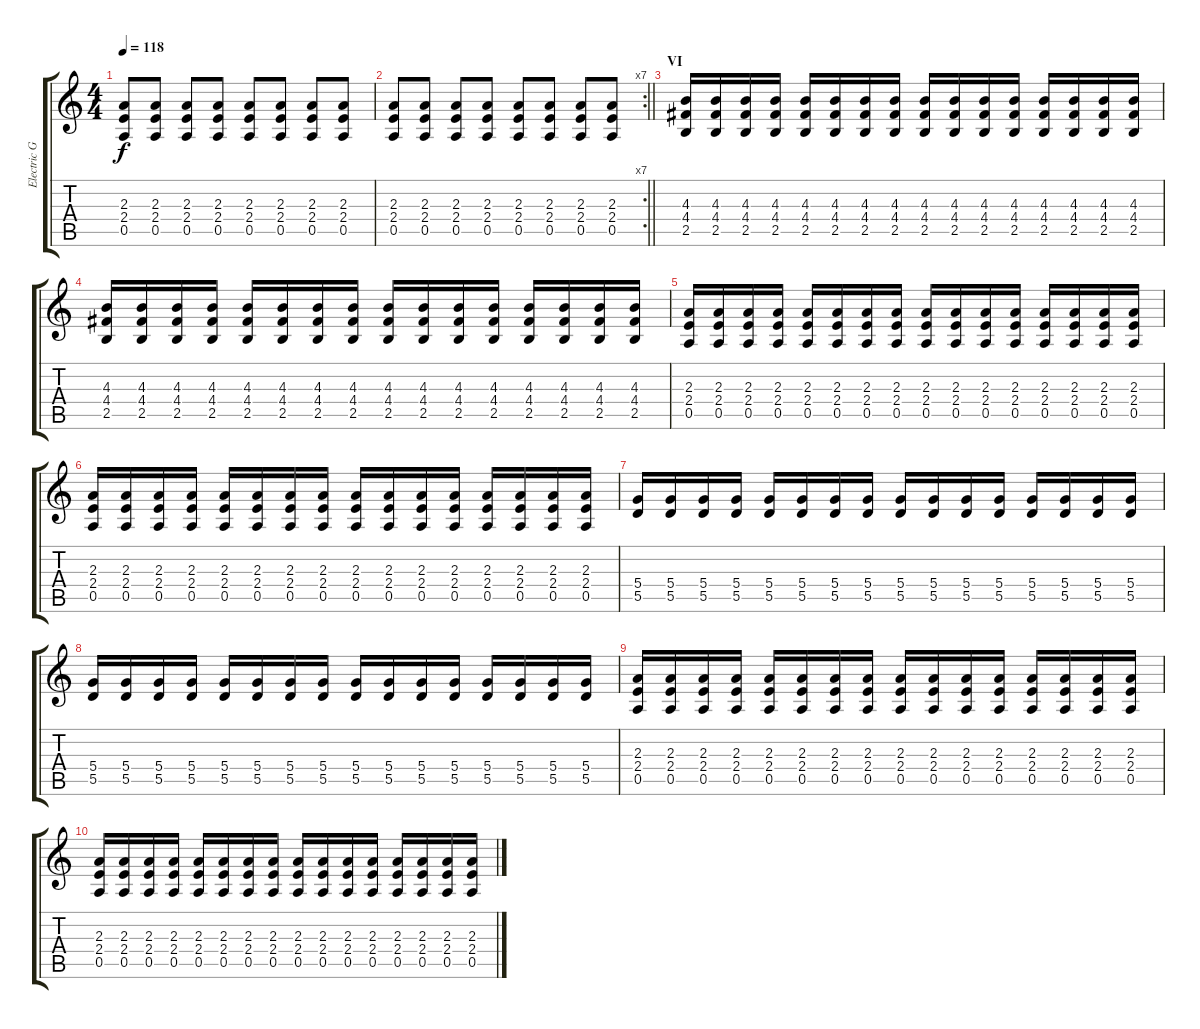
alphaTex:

\track ("Electric Guitar" "Electric G") {instrument overdrivenguitar}
\staff {score tabs}
\tuning (E4 B3 G3 D3 A2 D2) {hide}
\ts (4 4)
\tempo 118
\clef g2
\ks c
(2.3 2.4 0.5).8{dy f} (2.3 2.4 0.5).8 (2.3 2.4 0.5).8 (2.3 2.4 0.5).8 (2.3 2.4 0.5).8 (2.3 2.4 0.5).8 (2.3 2.4 0.5).8 (2.3 2.4 0.5).8 |
\rc 7
\barLineRight lightlight
(2.3 2.4 0.5).8 (2.3 2.4 0.5).8 (2.3 2.4 0.5).8 (2.3 2.4 0.5).8 (2.3 2.4 0.5).8 (2.3 2.4 0.5).8 (2.3 2.4 0.5).8 (2.3 2.4 0.5).8{volume 11} |
\section ("" "VI")
(4.3 4.4 2.5).16 (4.3 4.4 2.5).16 (4.3 4.4 2.5).16 (4.3 4.4 2.5).16 (4.3 4.4 2.5).16 (4.3 4.4 2.5).16 (4.3 4.4 2.5).16 (4.3 4.4 2.5).16 (4.3 4.4 2.5).16 (4.3 4.4 2.5).16 (4.3 4.4 2.5).16 (4.3 4.4 2.5).16 (4.3 4.4 2.5).16 (4.3 4.4 2.5).16 (4.3 4.4 2.5).16 (4.3 4.4 2.5).16 |
(4.3 4.4 2.5).16 (4.3 4.4 2.5).16 (4.3 4.4 2.5).16 (4.3 4.4 2.5).16 (4.3 4.4 2.5).16 (4.3 4.4 2.5).16 (4.3 4.4 2.5).16 (4.3 4.4 2.5).16 (4.3 4.4 2.5).16 (4.3 4.4 2.5).16 (4.3 4.4 2.5).16 (4.3 4.4 2.5).16 (4.3 4.4 2.5).16 (4.3 4.4 2.5).16 (4.3 4.4 2.5).16 (4.3 4.4 2.5).16 |
(2.3 2.4 0.5).16 (2.3 2.4 0.5).16 (2.3 2.4 0.5).16 (2.3 2.4 0.5).16 (2.3 2.4 0.5).16 (2.3 2.4 0.5).16 (2.3 2.4 0.5).16 (2.3 2.4 0.5).16 (2.3 2.4 0.5).16 (2.3 2.4 0.5).16 (2.3 2.4 0.5).16 (2.3 2.4 0.5).16 (2.3 2.4 0.5).16 (2.3 2.4 0.5).16 (2.3 2.4 0.5).16 (2.3 2.4 0.5).16 |
(2.3 2.4 0.5).16 (2.3 2.4 0.5).16 (2.3 2.4 0.5).16 (2.3 2.4 0.5).16 (2.3 2.4 0.5).16 (2.3 2.4 0.5).16 (2.3 2.4 0.5).16 (2.3 2.4 0.5).16 (2.3 2.4 0.5).16 (2.3 2.4 0.5).16 (2.3 2.4 0.5).16 (2.3 2.4 0.5).16 (2.3 2.4 0.5).16 (2.3 2.4 0.5).16 (2.3 2.4 0.5).16 (2.3 2.4 0.5).16 |
(5.4 5.5).16 (5.4 5.5).16 (5.4 5.5).16 (5.4 5.5).16 (5.4 5.5).16 (5.4 5.5).16 (5.4 5.5).16 (5.4 5.5).16 (5.4 5.5).16 (5.4 5.5).16 (5.4 5.5).16 (5.4 5.5).16 (5.4 5.5).16 (5.4 5.5).16 (5.4 5.5).16 (5.4 5.5).16 |
(5.4 5.5).16 (5.4 5.5).16 (5.4 5.5).16 (5.4 5.5).16 (5.4 5.5).16 (5.4 5.5).16 (5.4 5.5).16 (5.4 5.5).16 (5.4 5.5).16 (5.4 5.5).16 (5.4 5.5).16 (5.4 5.5).16 (5.4 5.5).16 (5.4 5.5).16 (5.4 5.5).16 (5.4 5.5).16 |
(2.3 2.4 0.5).16 (2.3 2.4 0.5).16 (2.3 2.4 0.5).16 (2.3 2.4 0.5).16 (2.3 2.4 0.5).16 (2.3 2.4 0.5).16 (2.3 2.4 0.5).16 (2.3 2.4 0.5).16 (2.3 2.4 0.5).16 (2.3 2.4 0.5).16 (2.3 2.4 0.5).16 (2.3 2.4 0.5).16 (2.3 2.4 0.5).16 (2.3 2.4 0.5).16 (2.3 2.4 0.5).16 (2.3 2.4 0.5).16{volume 0} |
(2.3 2.4 0.5).16 (2.3 2.4 0.5).16 (2.3 2.4 0.5).16 (2.3 2.4 0.5).16 (2.3 2.4 0.5).16 (2.3 2.4 0.5).16 (2.3 2.4 0.5).16 (2.3 2.4 0.5).16 (2.3 2.4 0.5).16 (2.3 2.4 0.5).16 (2.3 2.4 0.5).16 (2.3 2.4 0.5).16 (2.3 2.4 0.5).16 (2.3 2.4 0.5).16 (2.3 2.4 0.5).16 (2.3 2.4 0.5).16
